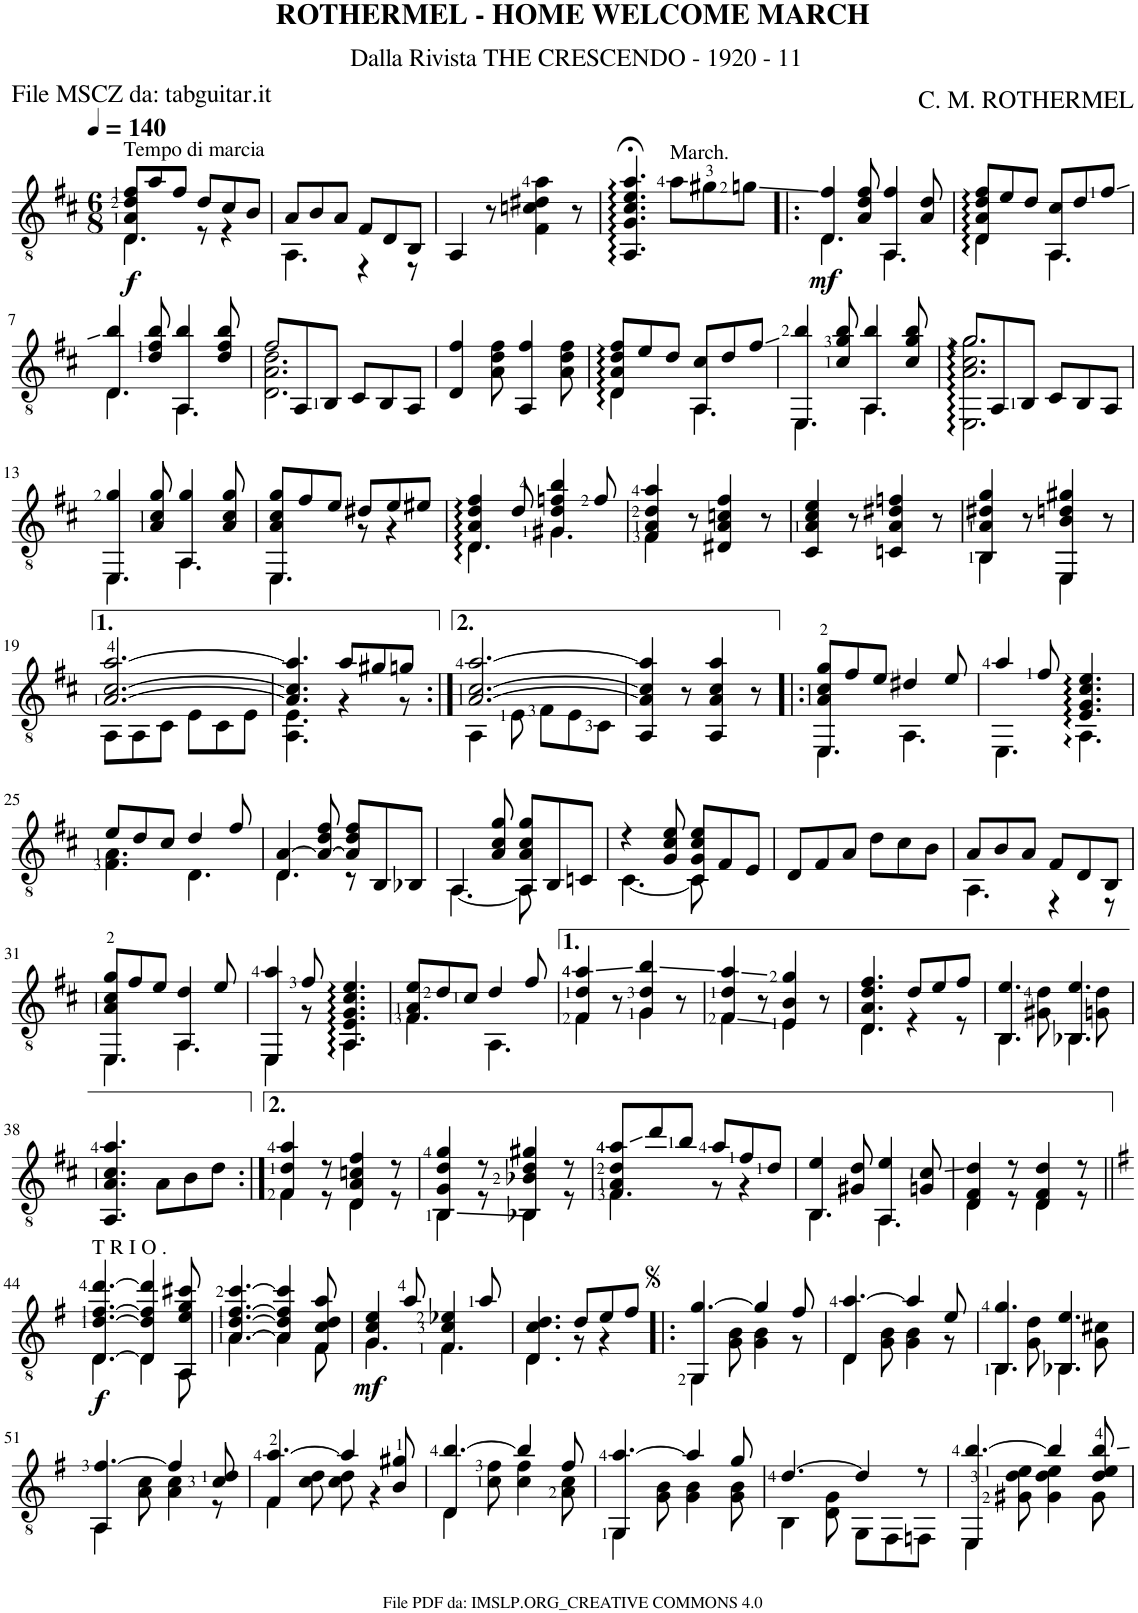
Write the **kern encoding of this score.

**kern	**dynam
*part1	*part1
*staff1	*staff1
*I"Guitar	*
*I'Guit.	*
*clefGv2	*
*k[f#c#]	*
*M6/8	*
*MM140	*
=1	=1
*^	*
!LO:TX:a:t=Tempo di marcia	!	!
!	!	!LO:DY:b
8D/ 8A/ 8d/ 8f#/L	4.D\	f
8a/	.	.
8f#/J	.	.
8d/L	8r	.
8c#/	4r	.
8B/J	.	.
=2	=2	=2
8A/L	4.AA\	.
8B/	.	.
8A/J	.	.
8F#/L	4r	.
8D/	.	.
8BB/J	8r	.
*v	*v	*
=3	=3
4AA/	.
8r	.
4F#\ 4cn\ 4d#X\ 4a\	.
8r	.
=4	=4
4.AA/::;< 4.G/::;< 4.c#/::;< 4.e/::;< 4.a/::;<	.
!LO:TX:a:t=March.	!
8a\L	.
8g#X\	.
8gn\J	.
=5!|:	=5!|:
*^	*
!	!	!LO:DY:b
4D/ 4f#/	4.D\	mf
8A/ 8d/ 8f#/	.	.
4AA/ 4f#/	4.AA\	.
8A/ 8d/	.	.
=6	=6	=6
8D/:: 8A/:: 8d/:: 8f#/::L	4.D\	.
8e/	.	.
8d/J	.	.
8AA/ 8c#/L	4.AA\	.
8d/	.	.
8f#/J	.	.
!!LO:LB:g=z	!!
=7	=7	=7
4D/ 4b/	4.D\	.
8d/ 8f#/ 8b/	.	.
4AA/ 4b/	4.AA\	.
8d/ 8f#/ 8b/	.	.
=8	=8	=8
!LO:N:head=open	!	!
8f#/L	2.D\ 2.A\ 2.d\	.
8AA/	.	.
8BB/J	.	.
8C#/L	.	.
8BB/	.	.
8AA/J	.	.
*v	*v	*
=9	=9
4D/ 4f#/	.
8A\ 8d\ 8f#\	.
4AA/ 4f#/	.
8A\ 8d\ 8f#\	.
=10	=10
*^	*
8D/:: 8A/:: 8d/:: 8f#/::L	4.D\	.
8e/	.	.
8d/J	.	.
8AA/ 8c#/L	4.AA\	.
8d/	.	.
8f#/J	.	.
=11	=11	=11
4EE/ 4b/	4.EE\	.
8c#/ 8g/ 8b/	.	.
4AA/ 4b/	4.AA\	.
8c#/ 8g/ 8b/	.	.
=12	=12	=12
!LO:N:head=open	!	!
8g::/L	2.EE\:: 2.A\:: 2.c#\:: 2.g\::	.
8AA/	.	.
8BB/J	.	.
8C#/L	.	.
8BB/	.	.
8AA/J	.	.
!!LO:LB:g=z	!!
=13	=13	=13
4EE/ 4g/	4.EE\	.
8A/ 8c#/ 8g/	.	.
4AA/ 4g/	4.AA\	.
8A/ 8c#/ 8g/	.	.
=14	=14	=14
8EE/ 8A/ 8c#/ 8g/L	4.EE\	.
8f#/	.	.
8e/J	.	.
8d#X/L	8r	.
8e/	4r	.
8e#X/J	.	.
=15	=15	=15
4D/:: 4A/:: 4d/:: 4f#/::	4.D\	.
8d/	.	.
4G#X/ 4d/ 4fn/ 4b/	4.G#\	.
8f/	.	.
=16	=16	=16
4F#/ 4A/ 4d/ 4a/	4F#\	.
8r	2ryy	.
4D#X/ 4A/ 4cn/ 4f#/	.	.
8r	.	.
*v	*v	*
=17	=17
4C#/ 4A/ 4c#/ 4e/	.
8r	.
4Cn/ 4A/ 4d#X/ 4fn/	.
8r	.
=18	=18
*^	*
4BB/ 4A/ 4d#X/ 4g/	4BB\	.
8r	8ryy	.
4EE/ 4B/ 4dn/ 4g#X/	4EE\	.
8r	8ryy	.
!!LO:LB:g=z	!!
=19	=19	=19
[2.A/ [2.c#/ [2.a/	8AA\L	.
.	8AA\	.
.	8C#\J	.
.	8E\L	.
.	8C#\	.
.	8E\J	.
=20	=20	=20
4.A/] 4.c#/] 4.a/]	4.AA\ 4.E\	.
8a/L	4r	.
8g#X/	.	.
8gn/J	8r	.
=21:|!	=21:|!	=21:|!
[2.A/ [2.c#/ [2.a/	4AA\	.
.	8E\	.
.	8F#\L	.
.	8E\	.
.	8C#\J	.
*v	*v	*
=22	=22
4AA/ 4A/] 4c#/] 4a/]	.
8r	.
4AA/ 4A/ 4c#/ 4a/	.
8r	.
=23!|:	=23!|:
*^	*
8EE/ 8A/ 8c#/ 8g/L	4.EE\	.
8f#/	.	.
8e/J	.	.
4d#X/	4.AA\	.
8e/	.	.
=24	=24	=24
4a/	4.EE\	.
8f#/	.	.
4.E/:: 4.G/:: 4.c#/:: 4.e/::	4.AA::\	.
!!LO:LB:g=z	!!
=25	=25	=25
8e/L	4.F#\ 4.A\	.
8d/	.	.
8c#/J	.	.
4d/	4.D\	.
8f#/	.	.
=26	=26	=26
4D/ [4A/	4.D\	.
8A/_ 8d/ 8f#/	.	.
8A/] 8d/ 8f#/L	8r	.
8BB/	4ryy	.
8BB-X/J	.	.
=27	=27	=27
4AA/	[4.AA\	.
8A/ 8c#/ 8g/	.	.
8AA/ 8A/ 8c#/ 8g/L	8AA\]	.
8BB/	4ryy	.
8Cn/J	.	.
=28	=28	=28
4r	[4.C#\	.
8G/ 8c#/ 8e/	.	.
8C#/ 8G/ 8c#/ 8e/L	8C#\]	.
8F#/	4ryy	.
8E/J	.	.
*v	*v	*
=29	=29
8D/L	.
8F#/	.
8A/J	.
8d\L	.
8c#\	.
8B\J	.
=30	=30
*^	*
8A/L	4.AA\	.
8B/	.	.
8A/J	.	.
8F#/L	4r	.
8D/	.	.
8BB/J	8r	.
!!LO:LB:g=z	!!
=31	=31	=31
8EE/ 8A/ 8c#/ 8g/L	4.EE\	.
8f#/	.	.
8e/J	.	.
4AA/ 4d/	4.AA\	.
8e/	.	.
=32	=32	=32
4EE/ 4a/	4EE\	.
8f#/	8r	.
4.AA/:: 4.E/:: 4.G/:: 4.c#/:: 4.e/::	4.AA\	.
=33	=33	=33
8F#/ 8A/ 8e/L	4.F#\	.
8d/	.	.
8c#/J	.	.
4d/	4.AA\	.
8f#/	.	.
=34	=34	=34
4F#/ 4d/ 4a/	4F#\	.
8r	8ryy	.
4G/ 4d/ 4b/	4G\	.
8r	8ryy	.
=35	=35	=35
4F#/ 4d/ 4a/	4F#\	.
8r	8ryy	.
4E/ 4B/ 4g/	4E\	.
8r	8ryy	.
=36	=36	=36
4.D/ 4.A/ 4.d/ 4.f#/	4.D\	.
8d/L	4r	.
8e/	.	.
8f#/J	8r	.
=37	=37	=37
*	*^	*
4.BB/ 4.e/	4ryy	4.BB\	.
.	8G#X\ 8d\	.	.
4.BB-X/ 4.e/	8ryy	4.BB-\	.
.	8Gn\ 8d\	.	.
.	8ryy	.	.
*v	*v	*v	*
!!LO:LB:g=z
=38	=38
4.AA/ 4.A/ 4.c#/ 4.a/	.
8A\L	.
8B\	.
8d\J	.
=39:|!	=39:|!
*^	*
4F#/ 4d/ 4a/	4F#\	.
8r	8r	.
4D/ 4A/ 4cn/ 4f#/	4D\	.
8r	8r	.
=40	=40	=40
4BB/ 4G/ 4d/ 4g/	4BB\	.
8r	8r	.
4BB-X/ 4B-X/ 4d/ 4g#X/	4BB-\	.
8r	8r	.
=41	=41	=41
8F#/ 8A/ 8d/ 8a/L	4.F#\	.
8dd/	.	.
8b/J	.	.
8a/L	8r	.
8f#/	4r	.
8d/J	.	.
=42	=42	=42
4BB/ 4e/	4.BB\	.
8G#X/ 8d/	.	.
4AA/ 4e/	4.AA\	.
8Gn/ 8c#/	.	.
=43	=43	=43
4D/ 4F#/ 4d/	4D\	.
8r	8r	.
4D/ 4F#/ 4d/	4D\	.
8r	8r	.
!!LO:LB:g=z	!!
=44||	=44||	=44||
*k[f#]	*	*
!LO:TX:a:t=T R I O .	!	!
!	!	!LO:DY:b
[4.D/ [4.d/ [4.f#/ [4.dd/	4.D\	f
4D/] 4d/] 4f#/] 4dd/]	4D\	.
8AA/ 8e/ 8g/ 8cc#X/	8AA\	.
=45	=45	=45
[4.A/ [4.d/ [4.f#/ [4.cc/	4.A\	.
4A/] 4d/] 4f#/] 4cc/]	4A\	.
8F#/ 8c/ 8d/ 8a/	8F#\	.
=46	=46	=46
!	!	!LO:DY:b
4G/ 4c/ 4e/	4.G\	mf
8a/	.	.
4F#/ 4c/ 4e-X/	4.F#\	.
8a/	.	.
=47	=47	=47
4.D/ 4.c/ 4.d/	4.D\	.
8d/L	8r	.
8e/	4r	.
8f#/J	.	.
=48!|:	=48!|:	=48!|:
4.GG/ [4.g/	4GG\	.
.	8G\ 8B\	.
4g/]	4G\ 4B\	.
8f#/	8r	.
=49	=49	=49
4.D/ [4.a/	4D\	.
.	8G\ 8B\	.
4a/]	4G\ 4B\	.
8e/	8r	.
=50	=50	=50
*	*^	*
4.BB/ 4.g/	4ryy	4.BB\	.
.	8G\ 8d\	.	.
4.BB-X/ 4.e/	8ryy	4.BB-\	.
.	8G\ 8c#X\	.	.
.	8ryy	.	.
*	*v	*v	*
!!LO:LB:g=z
=51	=51	=51
4.AA/ [4.f#/	4AA\	.
.	8A\ 8c\	.
4f#/]	4A\ 4c\	.
8c/ 8d/	8r	.
=52	=52	=52
4.F#/ [4.a/	4F#\	.
.	8c\ 8d\	.
4a/]	8c\ 8d\	.
.	4r	.
8B/ 8g#X/	.	.
=53	=53	=53
4.D/ [4.b/	4D\	.
.	8c\ 8f#\	.
4b/]	4c\ 4f#\	.
8f#/	8A\ 8c\	.
=54	=54	=54
4.GG/ [4.a/	4GG\	.
.	8G\ 8B\	.
4a/]	4G\ 4B\	.
8g/	8G\ 8B\	.
=55	=55	=55
[4.d/	4BB\	.
.	8D\ 8G\	.
4d/]	8GG\L	.
.	8FF#\	.
8r	8FFn\J	.
=56	=56	=56
4.EE/ [4.b/	4EE\	.
.	8G#X\ 8d\ 8e\	.
4b/]	4G#\ 4d\ 4e\	.
8d/ 8e/ 8b/	8G#\	.
*v	*v	*
=	=
*-	*-
